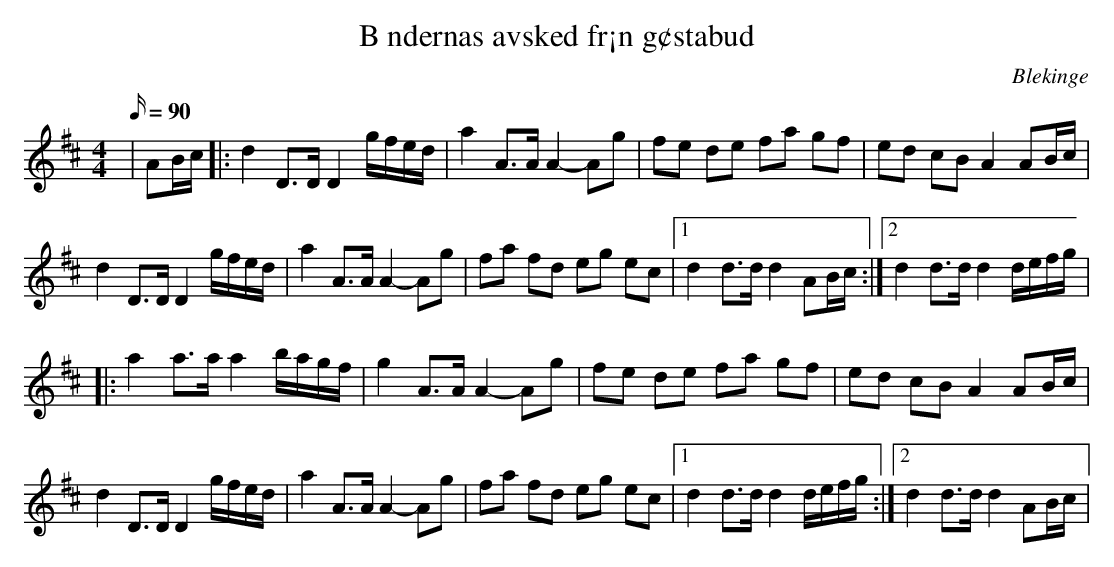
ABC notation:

X:1
T:B ndernas avsked fr¡n g¢stabud
M:4/4
L:1/16
O:Blekinge
Q:90
K:D
| A2Bc |:d4 D3D D4 gfed | a4 A3A A4-A2g2 | f2e2 d2e2 f2a2 g2f2 | e2d2 c2B2 A4 A2Bc |
d4 D3D D4 gfed | a4 A3A A4-A2g2 | f2a2 f2d2 e2g2 e2c2 |1 d4 d3d d4 A2Bc :|2 d4 d3d d4 defg |
|: a4  a3a a4 bagf | g4 A3A A4-A2g2 | f2e2 d2e2 f2a2 g2f2 | e2d2 c2B2 A4 A2Bc |
d4 D3D D4 gfed | a4 A3A A4-A2g2 | f2a2 f2d2 e2g2 e2c2 |1 d4 d3d d4 defg :|2 d4 d3d d4 A2Bc |
